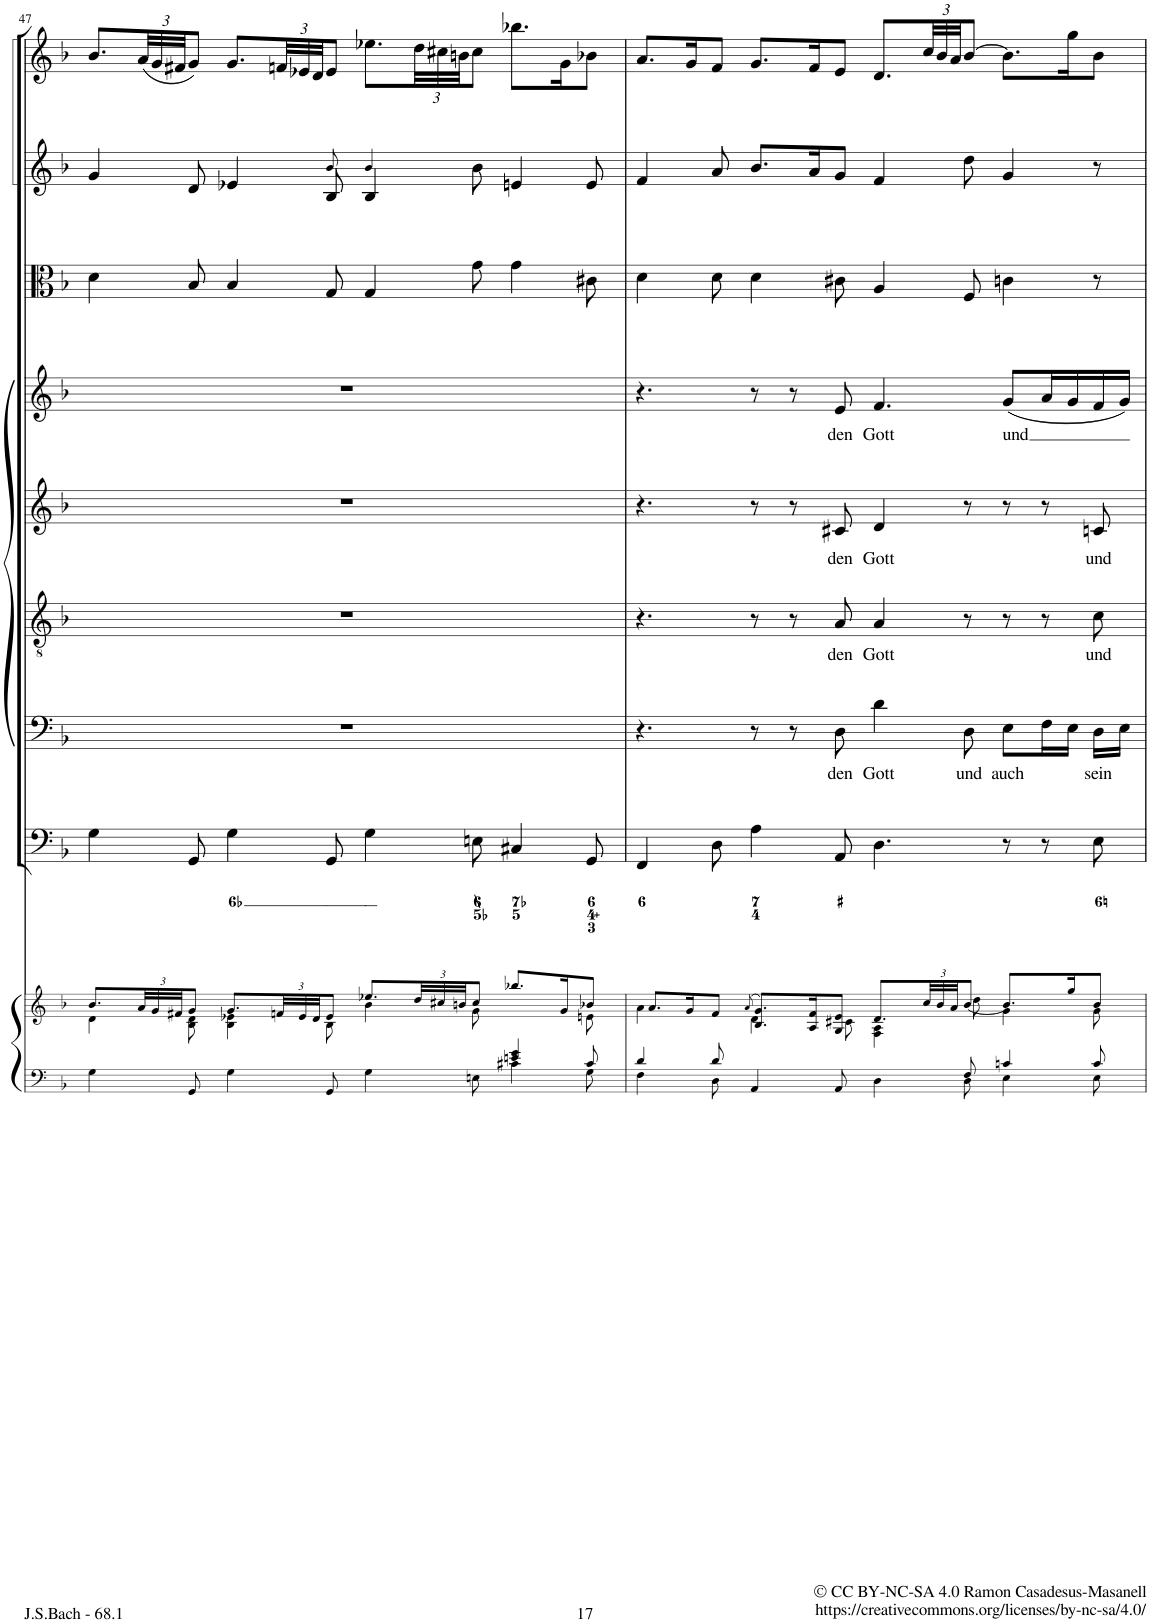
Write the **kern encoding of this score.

**kern	**kern	**kern	**kern	**text	**kern	**text	**kern	**text	**kern	**text	**kern	**kern	**kern
*part9	*part9	*part8	*part7	*part7	*part6	*part6	*part5	*part5	*part4	*part4	*part3	*part2	*part1
*staff10	*staff9	*staff8	*staff7	*staff7	*staff6	*staff6	*staff5	*staff5	*staff4	*staff4	*staff3	*staff2	*staff1
*I"Piano reduction	*	*I"Continuo	*I"Basso	*	*I"Tenore	*	*I"Alto	*	*I"Soprano Corno col Soprano	*	*I"Taile. Viola.	*I"Oboe II. Violino II.	*I"Oboe I. Violino I.
*I'Pno	*	*	*	*	*	*	*	*	*	*	*	*	*
!!LO:PB:g=z
*clefF4	*clefG2	*clefF4	*clefF4	*	*clefGv2	*	*clefG2	*	*clefG2	*	*clefC3	*clefG2	*clefG2
*k[b-]	*k[b-]	*k[b-]	*k[b-]	*	*k[b-]	*	*k[b-]	*	*k[b-]	*	*k[b-]	*k[b-]	*k[b-]
*M12/8	*M12/8	*M12/8	*M12/8	*	*M12/8	*	*M12/8	*	*M12/8	*	*M12/8	*M12/8	*M12/8
=47	=47	=47	=47	=47	=47	=47	=47	=47	=47	=47	=47	=47	=47
*^	*^	*	*	*	*	*	*	*	*	*	*	*^	*
4G\	2.ryy	8.b-/L	4d\	4G\	1.r	.	1.r	.	1.r	.	1.r	.	4d\	4g/	4.ryy	8.b-/L
*	*	*Xbrackettup	*	*	*	*	*	*	*	*	*	*	*	*	*	*Xbrackettup
.	.	48a/LL	.	.	.	.	.	.	.	.	.	.	.	.	.	(48a/LL
.	.	48g/	.	.	.	.	.	.	.	.	.	.	.	.	.	48g/
.	.	48f#X/JJ	.	.	.	.	.	.	.	.	.	.	.	.	.	48f#X/JJ
8GG/	.	8g/J	8B-\ 8d\	8GG/	.	.	.	.	.	.	.	.	8B-/	8d/	.	8g/J)
4G\	.	8.g/L	4B-\ 4e-X\	4G\	.	.	.	.	.	.	.	.	4B-/	4e-X/	4ryy	8.g/L
.	.	48fn/LL	.	.	.	.	.	.	.	.	.	.	.	.	.	48fn/LL
.	.	48e-/	.	.	.	.	.	.	.	.	.	.	.	.	.	48e-X/
.	.	48d/JJ	.	.	.	.	.	.	.	.	.	.	.	.	.	48d/JJ
8GG/	.	8e-/J	8B-\	8GG/	.	.	.	.	.	.	.	.	8G/	8b-!/	8B-/	8e-/J
4G\	4.ryy	8.ee-X/L	4b-\	4G\	.	.	.	.	.	.	.	.	4G/	4b-!/	4B-/	8.ee-X\L
.	.	48dd/LL	.	.	.	.	.	.	.	.	.	.	.	.	.	48dd\LL
.	.	48cc#X/	.	.	.	.	.	.	.	.	.	.	.	.	.	48cc#X\
.	.	48bn/JJ	.	.	.	.	.	.	.	.	.	.	.	.	.	48bn\JJ
8En\	.	8cc#/J	8g\	8En\	.	.	.	.	.	.	.	.	8g\	8b-\	2ryy	8cc#\J
4en/ 4g/	4c#X\	8.bb-X/L	4ryy	4C#X/	.	.	.	.	.	.	.	.	4g\	4en/	.	8.bb-X\L
.	.	16g/K	.	.	.	.	.	.	.	.	.	.	.	.	.	16g\K
8c#/	8G\	8b-X/J	8en\	8GG/	.	.	.	.	.	.	.	.	8c#X\	8e/	.	8b-X\J
*	*	*	*	*	*	*	*	*	*	*	*	*	*	*v	*v	*
=48	=48	=48	=48	=48	=48	=48	=48	=48	=48	=48	=48	=48	=48	=48	=48
4d/	4F\	8.a/L	4.a\	4FF/	4.r	.	4.r	.	4.r	.	4.r	.	4d\	4f/	8.a/L
.	.	16g/K	.	.	.	.	.	.	.	.	.	.	.	.	16g/K
8d/	8D\	8f/J	.	8D\	.	.	.	.	.	.	.	.	8d\	8a/	8f/J
.	.	(>8qa/	.	.	.	.	.	.	.	.	.	.	.	.	.
4.ryy	4AA/	8.B-/ 8.g/L)	4d\	4A\	8r	.	8r	.	8r	.	8r	.	4d\	8.b-/L	8.g/L
.	.	.	.	.	8r	.	8r	.	8r	.	8r	.	.	.	.
.	.	16A/ 16f/K	.	.	.	.	.	.	.	.	.	.	.	16a/K	16f/K
!	!	!	!	!	!	!LO:LY:b	!	!LO:LY:b	!	!LO:LY:b	!	!LO:LY:b	!	!	!
.	8AA/	8G/ 8e/J	8c#X\	8AA/	8D\	den	8A/	den	8c#X/	den	8e/	den	8c#X\	8g/J	8e/J
!	!	!	!	!	!	!LO:LY:b	!	!LO:LY:b	!	!LO:LY:b	!	!LO:LY:b	!	!	!
4ryy	4D\	8.d/L	4F\ 4A\	4.D\	4d\	Gott	4A/	Gott	4d/	Gott	4.f/	Gott	4A/	4f/	8.d/L
.	.	48cc/LL	.	.	.	.	.	.	.	.	.	.	.	.	48cc/LL
.	.	48b-/	.	.	.	.	.	.	.	.	.	.	.	.	48b-/
.	.	48a/JJ	.	.	.	.	.	.	.	.	.	.	.	.	48a/JJ
!	!	!	!	!	!	!LO:LY:b	!	!	!	!	!	!	!	!	!
8F/	8D\	[<8b-/J	8dd\	.	8D\	und	8r	.	8r	.	.	.	8F/	8dd\	[8b-/J
!	!	!	!	!	!	!LO:LY:b	!	!	!	!	!	!LO:LY:b	!	!	!
4cn/	4E\	8.b-/L]	4g\	8r	8E\L	auch	8r	.	8r	.	(8g/L	und	4cn\	4g/	8.b-\L]
.	.	.	.	8r	16F\L	.	8r	.	8r	.	16a/L	.	.	.	.
.	.	16gg/K	.	.	16E\JJ	.	.	.	.	.	16g/	.	.	.	16gg\K
!	!	!	!	!	!	!LO:LY:b	!	!LO:LY:b	!	!LO:LY:b	!	!	!	!	!
8c/	8E\	8b-/J	8g\	8E\	16D\LL	sein	8c\	und	8cn/	und	16f/	.	8r	8r	8b-\J
.	.	.	.	.	16E\JJ	.	.	.	.	.	16g/JJ)	.	.	.	.
*v	*v	*	*	*	*	*	*	*	*	*	*	*	*	*	*
*	*v	*v	*	*	*	*	*	*	*	*	*	*	*	*
=	=	=	=	=	=	=	=	=	=	=	=	=	=
*-	*-	*-	*-	*-	*-	*-	*-	*-	*-	*-	*-	*-	*-
